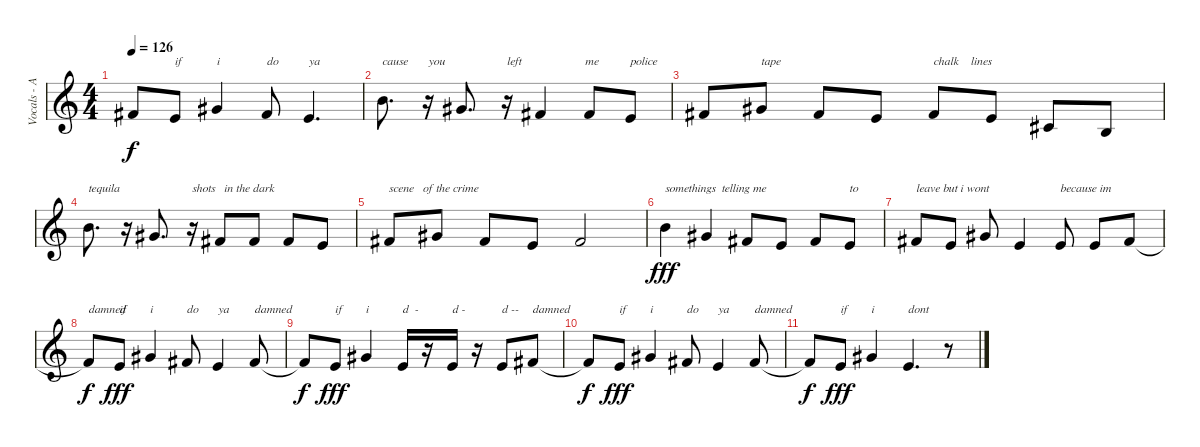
\track ("Vocals - Alex" "Vocals - A") {instrument oboe}
\staff {score}
\tuning (E4 B3 G3 D3 A2 E2) {hide}
\ts (4 4)
\tempo 126
\clef g2
\ks c
2.1{t}.8{dy f} 0.1.8{txt "if"} 4.1.4{txt "i"} 2.1.8{txt "do "} 0.1.4{d txt "ya"} |
7.1.8{d txt "cause"} r.16{txt "you"} 4.1.8{d} r.16{txt "left"} 2.1.4{txt "               me"} 2.1.8 0.1.8{txt "police"} |
2.1.8 4.1.8{txt "tape"} 2.1.8 0.1.8 2.1.8{txt "chalk    lines"} 0.1.8 2.2.8 0.2.8 |
7.1.8{d txt "tequila "} r.16 4.1.8{d} r.16{txt "shots   in the dark"} 2.1.8 2.1.8 2.1.8 0.1.8 |
2.1.8{txt "scene   of the crime"} 4.1.8 2.1.8 0.1.8 2.1.2 |
7.1.4{txt "somethings  telling me" dy fff} 4.1.4 2.1.8 0.1.8 2.1.8 0.1.8{txt "to"} |
2.1.8{txt "leave but i wont"} 0.1.8 4.1.8 0.1.4 0.1.8{txt "because im"} 0.1.8 2.1.8 |
2.1{t}.8{txt "damned" dy f} 0.1.8{txt "if" dy fff} 4.1.4{txt "i"} 2.1.8{txt "do"} 0.1.4{txt "ya"} 2.1.8{txt "damned"} |
2.1{t}.8{dy f} 0.1.8{txt "if " dy fff} 4.1.4{txt "i"} 0.1.16{txt "d  - "} r.16 0.1.16{txt "d -"} r.16 0.1.8{txt "d --"} 2.1.8{txt "damned"} |
2.1{t}.8{dy f} 0.1.8{txt "if" dy fff} 4.1.4{txt "i"} 2.1.8{txt "do "} 0.1.4{txt "ya"} 2.1.8{txt "damned"} |
2.1{t}.8{dy f} 0.1.8{txt "if " dy fff} 4.1.4{txt "i"} 0.1.4{d txt "dont"} r.8
